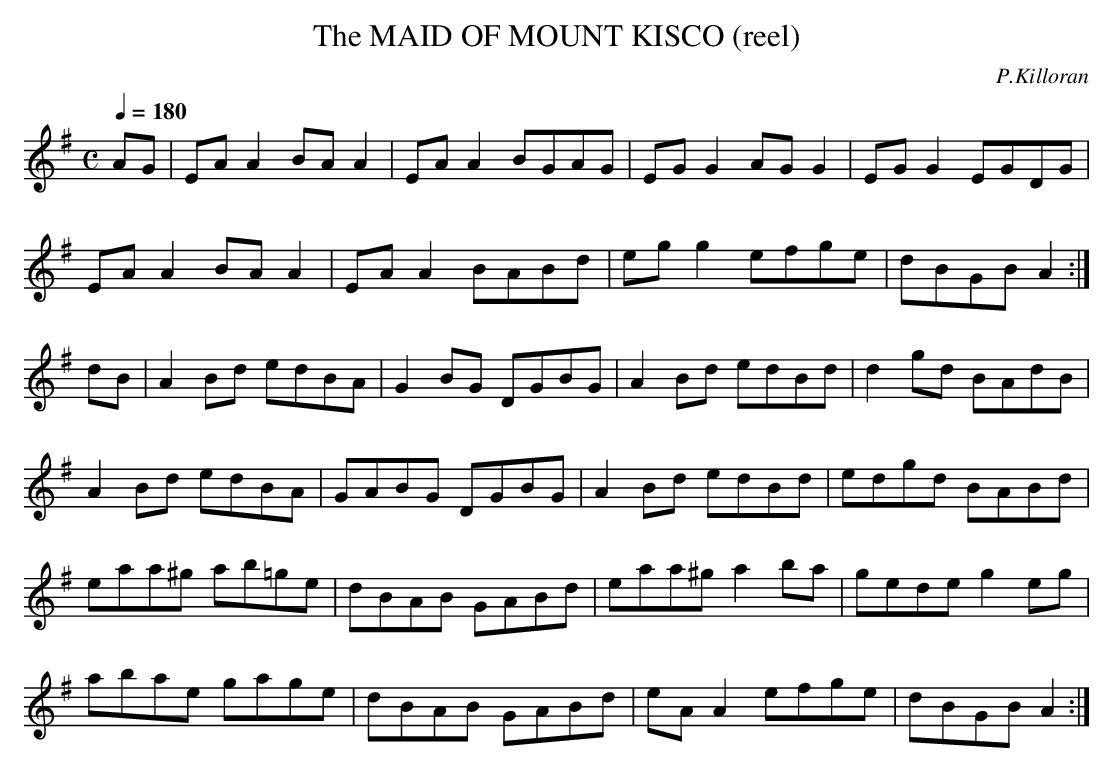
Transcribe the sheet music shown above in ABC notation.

X:1
T:MAID OF MOUNT KISCO (reel), The
C:P.Killoran
Q:1/4=180
M:C
K:G %Ador
AG|EAA2 BAA2|EAA2 BGAG|EGG2 AGG2|EGG2 EGDG|
EA A2 BA A2|EA A2 BABd|eg g2 efge|dBGB A2 :|
dB|A2Bd edBA|G2BG DGBG|A2Bd edBd|d2 gd BAdB|
A2Bd edBA|GABG DGBG|A2Bd edBd|edgd BABd|
eaa^g ab=ge|dBAB GABd|eaa^g a2 ba|gede g2eg|
abae gage|dBAB GABd|eAA2 efge|dBGB A2 :|
